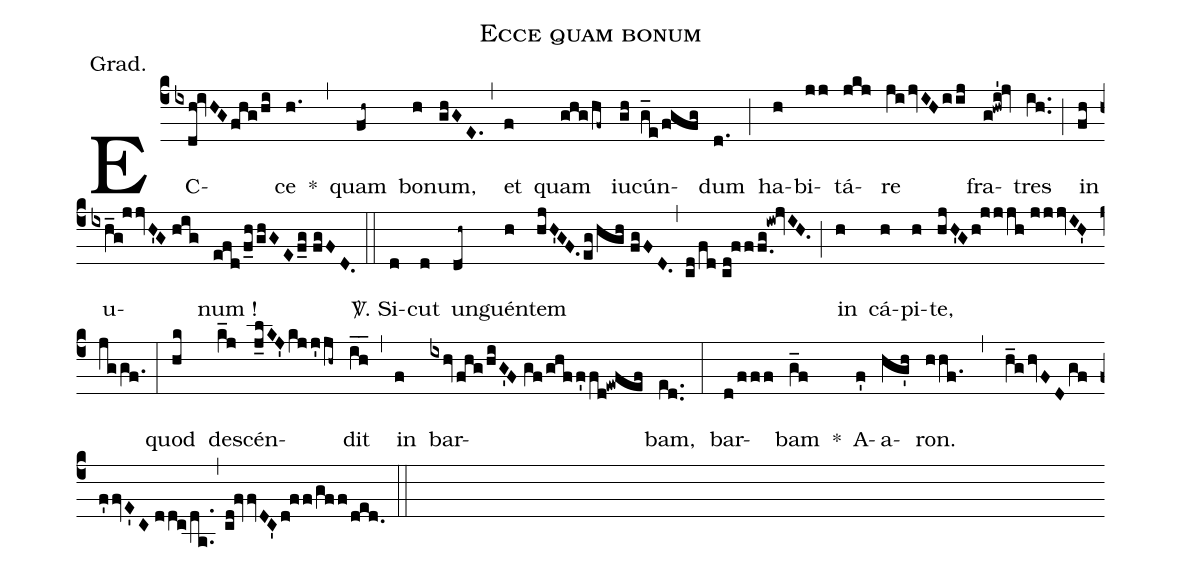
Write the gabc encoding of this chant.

name:Ecce quam bonum;
annotation:Grad.;
mode:1;
office-part:Gradual;
%%
(c4) EC(ixdh!ivHGfhg!/hi)ce(h.) *(,) quam(fh~) bo(h)num,(ghGE.) (,) et(f) quam(ghg!/hf~) iu(gh)cún-(g_e!/fgfg)dum(d.) (;) ha(h)bi(jj)tá(jkj)re(jijvIHiij) fra-(g!hwi'!jv)tres(ih..) (;) in(fh) u(ixh_g!jjvH'G!//hig)num !(efd!/f_h!/ghGEf_g!//fgFD.) (::)

<sp>V/</sp>. Si(d)cut(d) un(dh~)guén(h)tem(hjH'GF./eg!/hgh!//fgFD.,cd!/fd!//cd!fff.g!iw!jvIH.) (;) in(h) cá(h)pi(h)te,(hjH'Gh!jjjh//jjjvIH'jggf.) (:)
quod(hk) de(k_j)scén(j_lKJ'kjj'jh~)dit(ih__) (,) in(f) bar(ixhvfhg!/hiG'F//gf/ghff'fd!ewfef)bam,(ed..) (:)
bar(d!/fff)bam(g_f) *() A(f')a(hg'h)ron.(hhf.,h_ghvFD/gf/f'fvE'C!//ddc!/da..,cd!fvvDC'd!ff!/gff!/ded.) (::)
